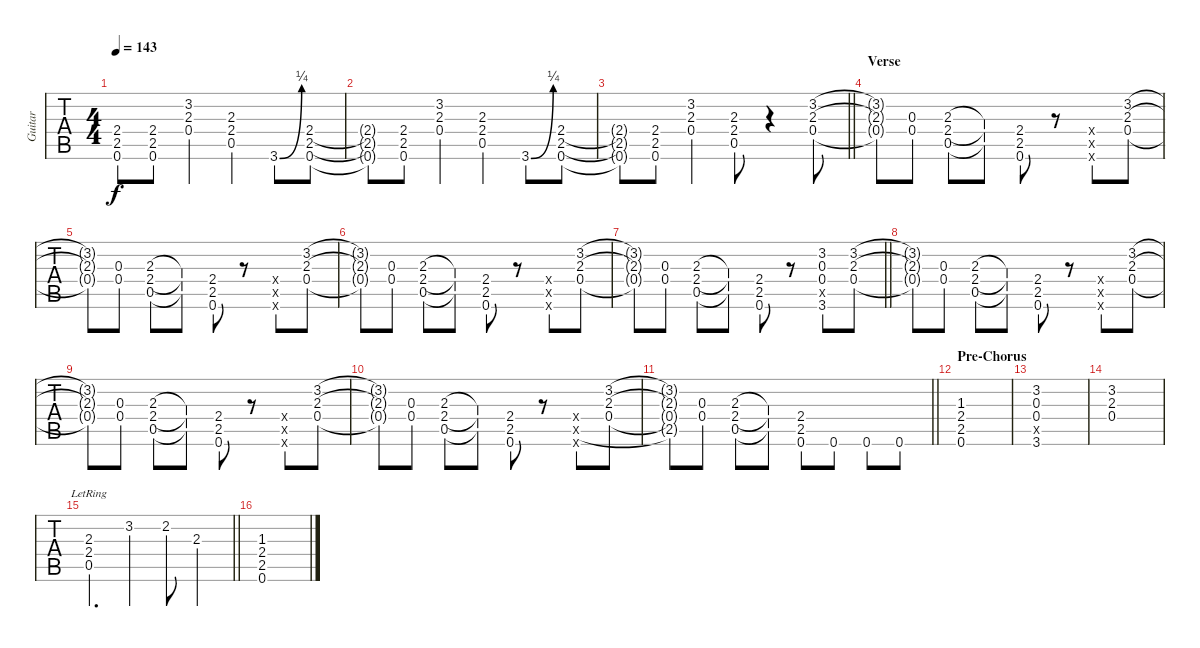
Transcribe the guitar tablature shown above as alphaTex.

\track ("Guitar" "Guitar") {instrument distortionguitar}
\staff {tabs}
\tuning (F4 C4 Ab3 Eb3 Bb2 F2) {hide}
\ts (4 4)
\tempo 143
\clef g2
\ks c
(2.4{t} 2.5{t} 0.6{t}).8{dy f} (2.4 2.5 0.6).8 (3.2 2.3 0.4).4 (2.3 2.4 0.5).4 3.6{be (bend 0 0 60 1)}.8 (2.4 2.5 0.6).8 |
(2.4{t} 2.5{t} 0.6{t}).8 (2.4 2.5 0.6).8 (3.2 2.3 0.4).4 (2.3 2.4 0.5).4 3.6{be (bend 0 0 60 1)}.8 (2.4 2.5 0.6).8 |
\barLineRight lightlight
(2.4{t} 2.5{t} 0.6{t}).8 (2.4 2.5 0.6).8 (3.2 2.3 0.4).4 (2.3 2.4 0.5).8 r.4 (3.2 2.3 0.4).8 |
\section ("" "Verse")
(3.2{t} 2.3{t} 0.4{t}).8 (0.3 0.4).8 (2.3 2.4 0.5).8 (2.3{t} 2.4{t} 0.5{t}).8 (2.4 2.5 0.6).8 r.8 (2.4{x} 2.5{x} 0.6{x}).8 (3.2 2.3 0.4).8 |
(3.2{t} 2.3{t} 0.4{t}).8 (0.3 0.4).8 (2.3 2.4 0.5).8 (2.3{t} 2.4{t} 0.5{t}).8 (2.4 2.5 0.6).8 r.8 (2.4{x} 2.5{x} 0.6{x}).8 (3.2 2.3 0.4).8 |
(3.2{t} 2.3{t} 0.4{t}).8 (0.3 0.4).8 (2.3 2.4 0.5).8 (2.3{t} 2.4{t} 0.5{t}).8 (2.4 2.5 0.6).8 r.8 (2.4{x} 2.5{x} 0.6{x}).8 (3.2 2.3 0.4).8 |
\barLineRight lightlight
(3.2{t} 2.3{t} 0.4{t}).8 (0.3 0.4).8 (2.3 2.4 0.5).8 (2.3{t} 2.4{t} 0.5{t}).8 (2.4 2.5 0.6).8 r.8 (3.2 0.3 0.4 0.5{x} 3.6).8 (3.2 2.3 0.4).8 |
(3.2{t} 2.3{t} 0.4{t}).8 (0.3 0.4).8 (2.3 2.4 0.5).8 (2.3{t} 2.4{t} 0.5{t}).8 (2.4 2.5 0.6).8 r.8 (2.4{x} 2.5{x} 0.6{x}).8 (3.2 2.3 0.4).8 |
(3.2{t} 2.3{t} 0.4{t}).8 (0.3 0.4).8 (2.3 2.4 0.5).8 (2.3{t} 2.4{t} 0.5{t}).8 (2.4 2.5 0.6).8 r.8 (2.4{x} 2.5{x} 0.6{x}).8 (3.2 2.3 0.4).8 |
(3.2{t} 2.3{t} 0.4{t}).8 (0.3 0.4).8 (2.3 2.4 0.5).8 (2.3{t} 2.4{t} 0.5{t}).8 (2.4 2.5 0.6).8 r.8 (2.4{x} 2.5{x} 0.6{x}).8 (3.2 2.3 0.4).8 |
\barLineRight lightlight
(3.2{t} 2.3{t} 0.4{t} 2.5{t}).8 (0.3 0.4).8 (2.3 2.4 0.5).8 (2.3{t} 2.4{t} 0.5{t}).8 (2.4 2.5 0.6).8 0.6.8 0.6.8 0.6.8 |
\section ("" "Pre-Chorus")
(1.3 2.4 2.5 0.6).1 |
(3.2 0.3 0.4 0.5{x} 3.6).1 |
(3.2 2.3 0.4).1 |
\barLineRight lightlight
(2.3{lr} 2.4{lr} 0.5{lr}).4{d} 3.2.4 2.2.8 2.3.4 |
(1.3 2.4 2.5 0.6).1
